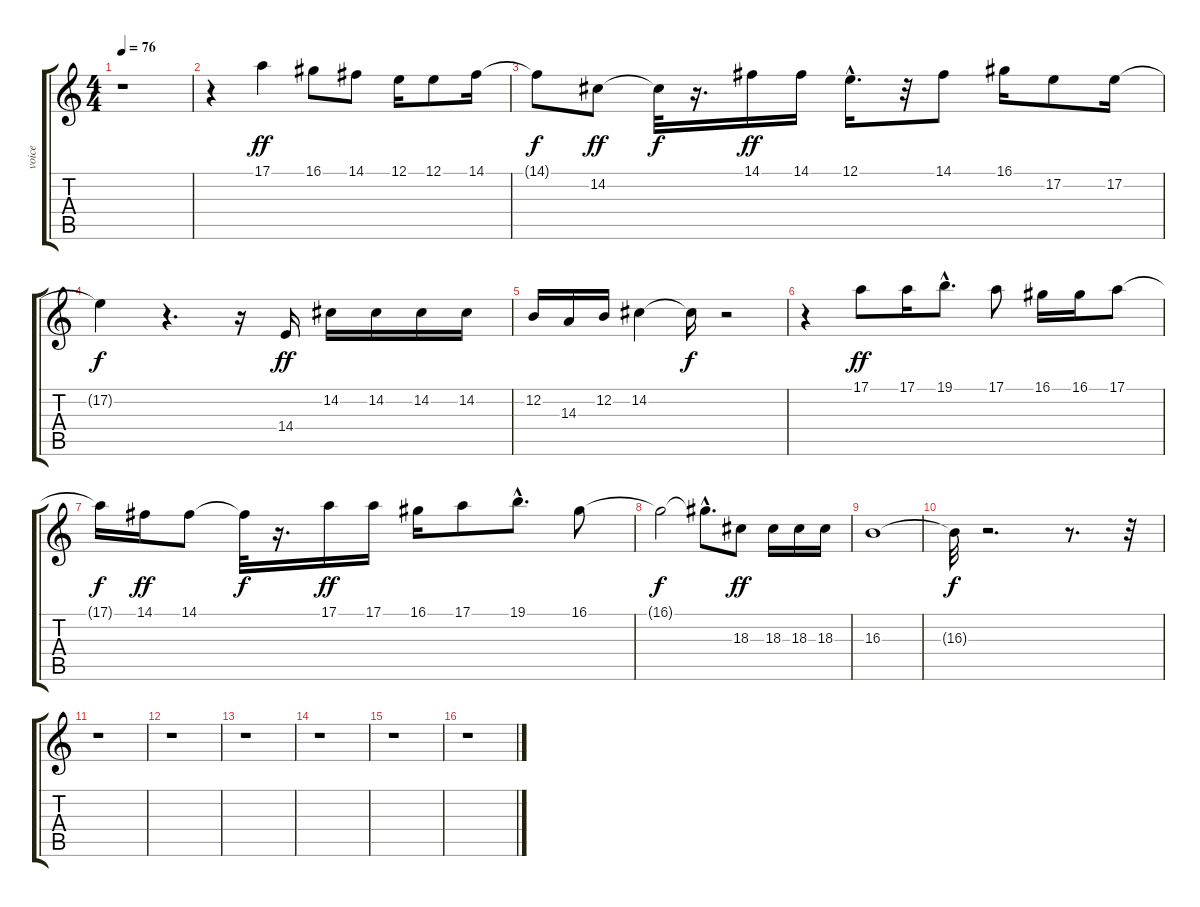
\track ("voice" "voice") {instrument sopranosax}
\staff {score tabs}
\tuning (E4 B3 G3 D3 A2 E2) {hide}
\ts (4 4)
\tempo 76
\clef g2
\ks c
r.1{dy f} |
r.4 17.1.4{dy ff} 16.1.8 14.1.8 12.1.16 12.1.8 14.1.16 |
14.1{t}.8{dy f} 14.2.8{dy ff} 14.2{t}.32{dy f} r.16{d} 14.1.16{dy ff} 14.1.16 12.1{hac}.16{d} r.32 14.1.8 16.1.16 17.2.8 17.2.16 |
17.2{t}.4{dy f} r.4{d} r.16 14.4.16{dy ff} 14.2.16 14.2.16 14.2.16 14.2.16 |
12.2.16 14.3.16 12.2.16 14.2.4 14.2{t}.16{dy f} r.2 |
r.4 17.1.8{dy ff} 17.1.16 19.1{hac}.8{d} 17.1.8 16.1.16 16.1.16 17.1.8 |
17.1{t}.16{dy f} 14.1.16{dy ff} 14.1.8 14.1{t}.32{dy f} r.16{d} 17.1.16{dy ff} 17.1.16 16.1.16 17.1.8 19.1{hac}.8{d} 16.1.8 |
16.1{t}.2{dy f} 16.1{hac t}.8{d} 18.3.8{dy ff} 18.3.16 18.3.16 18.3.16 |
16.3.1 |
16.3{t}.32{dy f} r.2{d} r.8{d} r.32 |
r.1 |
r.1 |
r.1 |
r.1 |
r.1 |
r.1
